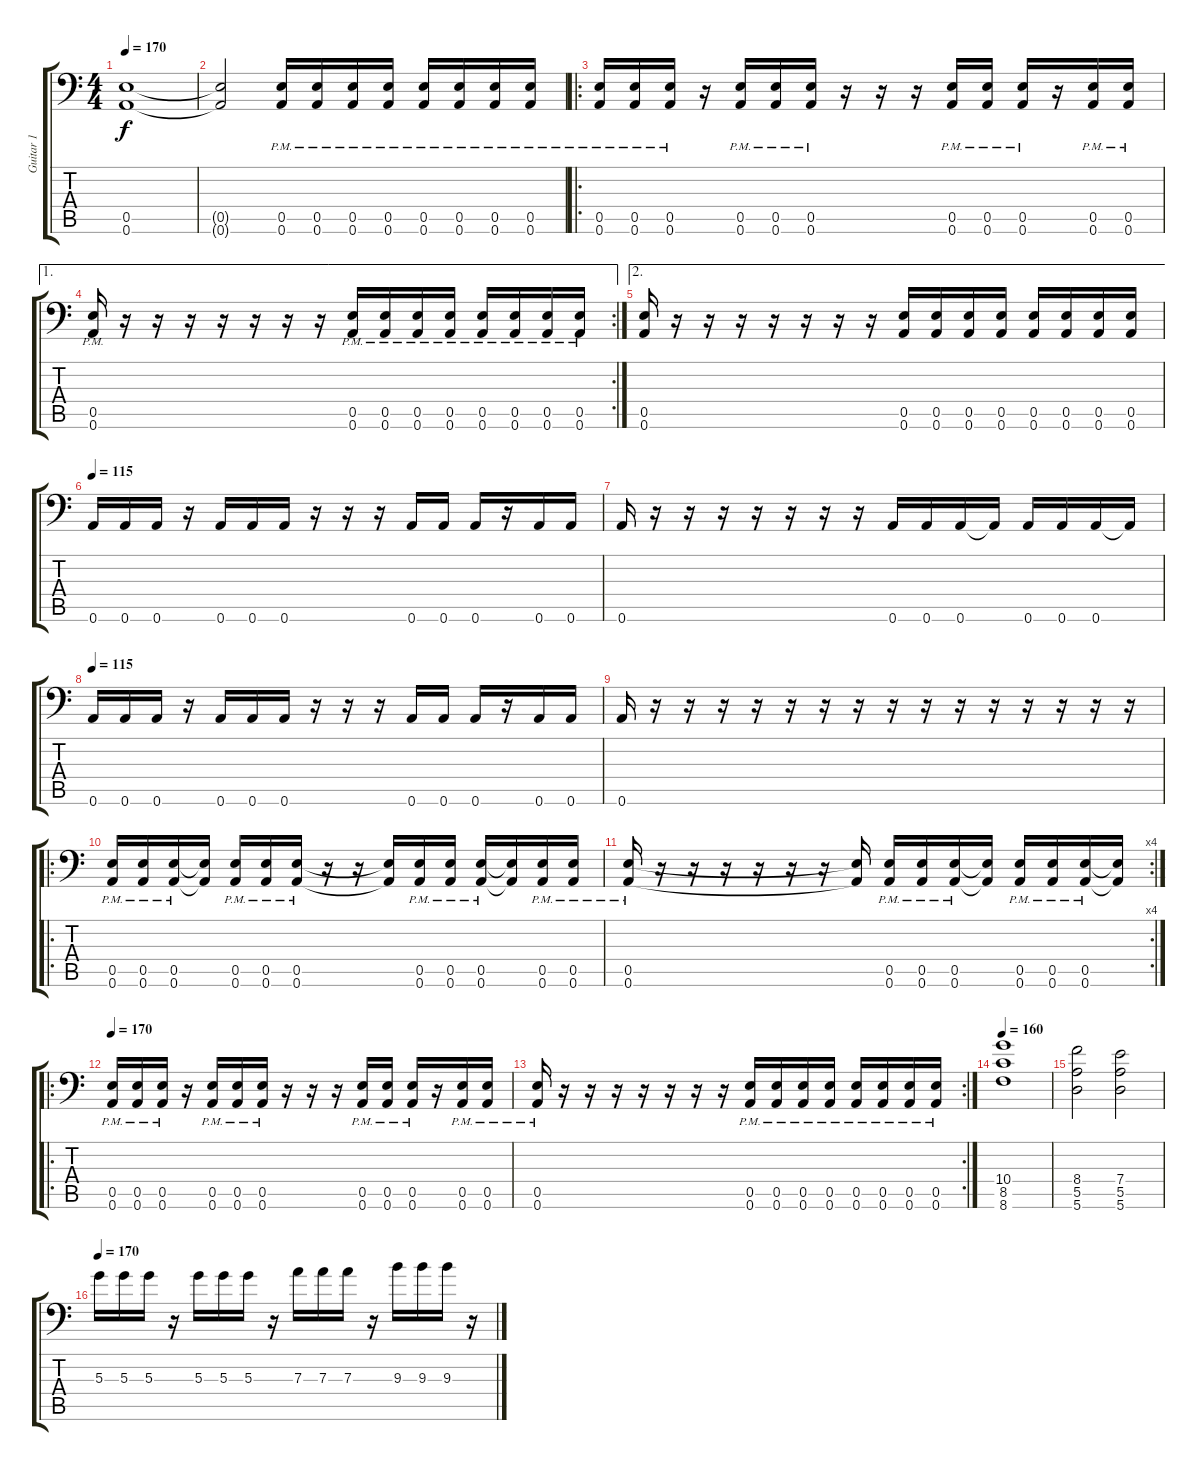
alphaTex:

\track ("Guitar 1" "Guitar 1") {instrument distortionguitar}
\staff {score tabs}
\tuning (B3 Gb3 D3 A2 E2 A1) {hide}
\ts (4 4)
\tempo 170
\clef f4
\ks c
(0.5 0.6).1{dy f} |
(0.5{t} 0.6{t}).2 (0.5 0.6{pm}).16 (0.5 0.6{pm}).16 (0.5 0.6{pm}).16 (0.5 0.6{pm}).16 (0.5 0.6{pm}).16 (0.5 0.6{pm}).16 (0.5 0.6{pm}).16 (0.5 0.6{pm}).16 |
\ro
(0.5 0.6{pm}).16 (0.5 0.6{pm}).16 (0.5 0.6{pm}).16 r.16 (0.5 0.6{pm}).16 (0.5 0.6{pm}).16 (0.5 0.6{pm}).16 r.16 r.16 r.16 (0.5 0.6{pm}).16 (0.5 0.6{pm}).16 (0.5 0.6{pm}).16 r.16 (0.5 0.6{pm}).16 (0.5 0.6{pm}).16 |
\ae 1
\rc 2
(0.5 0.6{pm}).16 r.16 r.16 r.16 r.16 r.16 r.16 r.16 (0.5 0.6{pm}).16 (0.5 0.6{pm}).16 (0.5 0.6{pm}).16 (0.5 0.6{pm}).16 (0.5 0.6{pm}).16 (0.5 0.6{pm}).16 (0.5 0.6{pm}).16 (0.5 0.6{pm}).16 |
\ae 2
(0.5 0.6).16 r.16 r.16 r.16 r.16 r.16 r.16 r.16 (0.5 0.6).16 (0.5 0.6).16 (0.5 0.6).16 (0.5 0.6).16 (0.5 0.6).16 (0.5 0.6).16 (0.5 0.6).16 (0.5 0.6).16 |
\tempo 115
0.6.16 0.6.16 0.6.16 r.16 0.6.16 0.6.16 0.6.16 r.16 r.16 r.16 0.6.16 0.6.16 0.6.16 r.16 0.6.16 0.6.16 |
0.6.16 r.16 r.16 r.16 r.16 r.16 r.16 r.16 0.6.16 0.6.16 0.6.16 0.6{t}.16 0.6.16 0.6.16 0.6.16 0.6{t}.16 |
\tempo 115
0.6.16 0.6.16 0.6.16 r.16 0.6.16 0.6.16 0.6.16 r.16 r.16 r.16 0.6.16 0.6.16 0.6.16 r.16 0.6.16 0.6.16 |
0.6.16 r.16 r.16 r.16 r.16 r.16 r.16 r.16 r.16 r.16 r.16 r.16 r.16 r.16 r.16 r.16 |
\ro
(0.5 0.6{pm}).16 (0.5 0.6{pm}).16 (0.5 0.6{pm}).16 (0.5{t} 0.6{t}).16 (0.5 0.6{pm}).16 (0.5 0.6{pm}).16 (0.5 0.6{pm}).16 r.16 r.16 (0.5{t} 0.6{t}).16 (0.5 0.6{pm}).16 (0.5 0.6{pm}).16 (0.5 0.6{pm}).16 (0.5{t} 0.6{t}).16 (0.5 0.6{pm}).16 (0.5 0.6{pm}).16 |
\rc 4
(0.5 0.6{pm}).16 r.16 r.16 r.16 r.16 r.16 r.16 (0.5{t} 0.6{t}).16 (0.5 0.6{pm}).16 (0.5 0.6{pm}).16 (0.5 0.6{pm}).16 (0.5{t} 0.6{t}).16 (0.5 0.6{pm}).16 (0.5 0.6{pm}).16 (0.5 0.6{pm}).16 (0.5{t} 0.6{t}).16 |
\ro
\tempo 170
(0.5 0.6{pm}).16 (0.5 0.6{pm}).16 (0.5 0.6{pm}).16 r.16 (0.5 0.6{pm}).16 (0.5 0.6{pm}).16 (0.5 0.6{pm}).16 r.16 r.16 r.16 (0.5 0.6{pm}).16 (0.5 0.6{pm}).16 (0.5 0.6{pm}).16 r.16 (0.5 0.6{pm}).16 (0.5 0.6{pm}).16 |
\rc 2
(0.5 0.6{pm}).16 r.16 r.16 r.16 r.16 r.16 r.16 r.16 (0.5 0.6{pm}).16 (0.5 0.6{pm}).16 (0.5 0.6{pm}).16 (0.5 0.6{pm}).16 (0.5 0.6{pm}).16 (0.5 0.6{pm}).16 (0.5 0.6{pm}).16 (0.5 0.6{pm}).16 |
\tempo 160
(10.4 8.5 8.6).1 |
(8.4 5.5 5.6).2 (7.4 5.5 5.6).2 |
\tempo 165
\tempo 170
5.3.16 5.3.16 5.3.16 r.16 5.3.16 5.3.16 5.3.16 r.16 7.3.16 7.3.16 7.3.16 r.16 9.3.16 9.3.16 9.3.16 r.16
